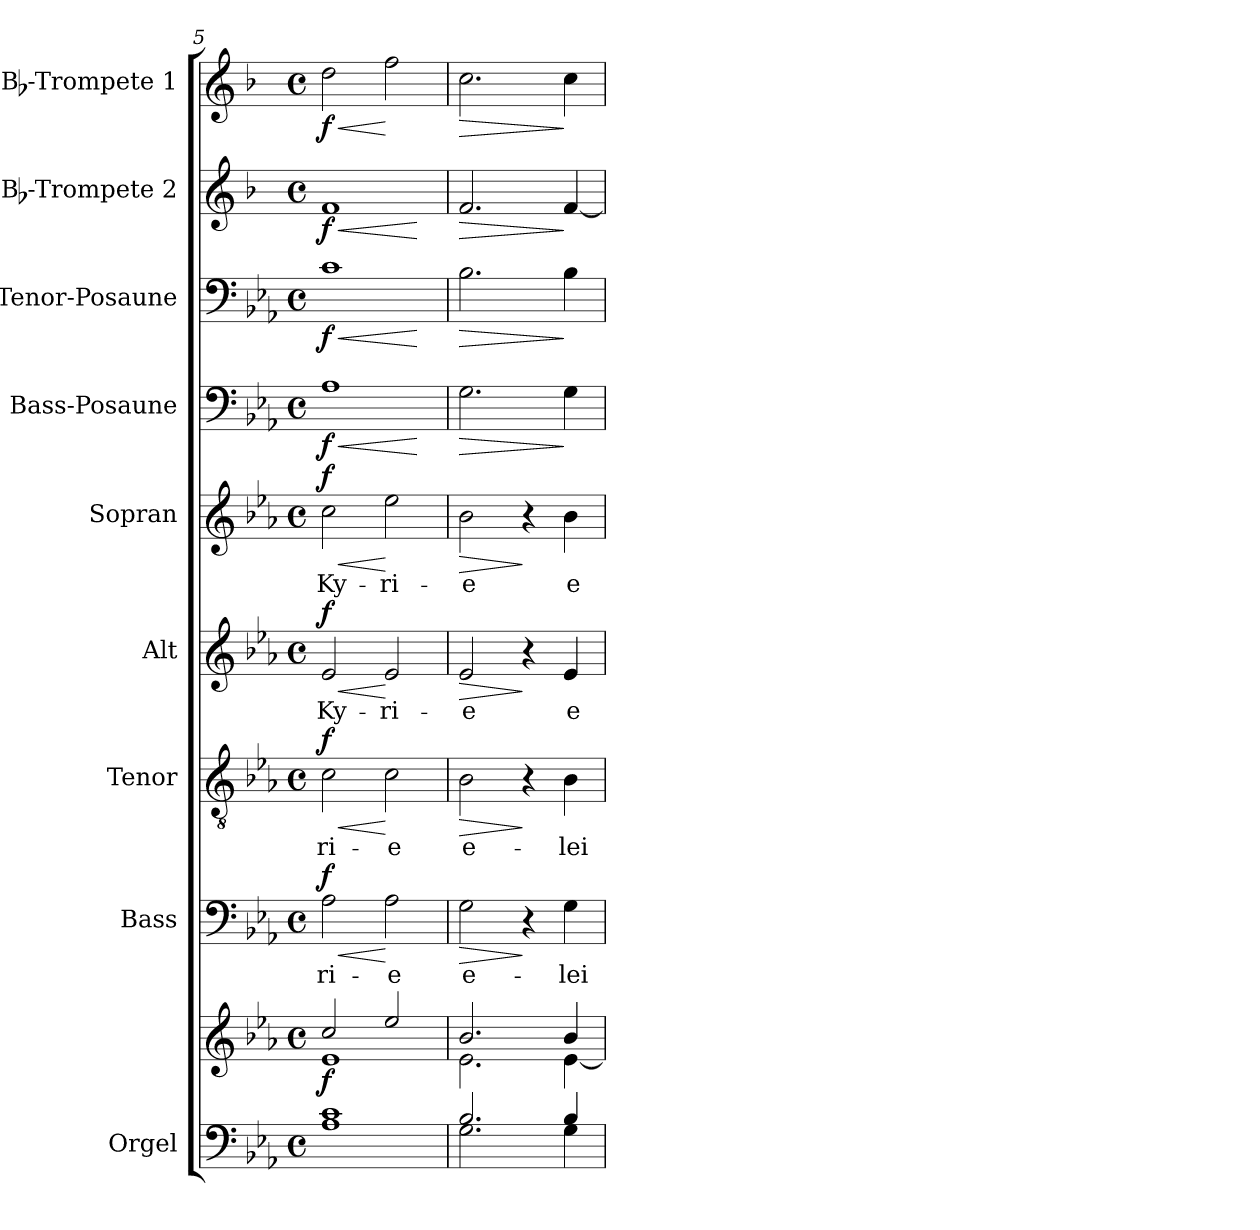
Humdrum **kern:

**kern	**kern	**dynam	**kern	**text	**dynam	**kern	**text	**dynam	**kern	**text	**dynam	**kern	**text	**dynam	**kern	**dynam	**kern	**dynam	**kern	**dynam	**kern	**dynam
*part9	*part9	*part9	*part8	*part8	*part8	*part7	*part7	*part7	*part6	*part6	*part6	*part5	*part5	*part5	*part4	*part4	*part3	*part3	*part2	*part2	*part1	*part1
*staff10	*staff9	*staff9/10	*staff8	*staff8	*staff8	*staff7	*staff7	*staff7	*staff6	*staff6	*staff6	*staff5	*staff5	*staff5	*staff4	*staff4	*staff3	*staff3	*staff2	*staff2	*staff1	*staff1
*I"Orgel	*	*	*I"Bass	*	*	*I"Tenor	*	*	*I"Alt	*	*	*I"Sopran	*	*	*I"Bass-Posaune	*	*I"Tenor-Posaune	*	*I"Bb-Trompete 2	*	*I"Bb-Trompete 1	*
*I'Org.	*	*	*I'B.	*	*	*I'T.	*	*	*I'A.	*	*	*I'S.	*	*	*I'B. Pos.	*	*I'T. Pos.	*	*I'Trp. 2	*	*I'Trp. 1	*
!!LO:PB:g=z
*clefF4	*clefG2	*	*clefF4	*	*	*clefGv2	*	*	*clefG2	*	*	*clefG2	*	*	*clefF4	*	*clefF4	*	*clefG2	*	*clefG2	*
*	*	*	*	*	*	*	*	*	*	*	*	*	*	*	*	*	*	*	*ITrd1c2	*	*ITrd1c2	*
*k[b-e-a-]	*k[b-e-a-]	*	*k[b-e-a-]	*	*	*k[b-e-a-]	*	*	*k[b-e-a-]	*	*	*k[b-e-a-]	*	*	*k[b-e-a-]	*	*k[b-e-a-]	*	*k[b-e-a-]	*	*k[b-e-a-]	*
*E-:	*E-:	*	*E-:	*	*	*E-:	*	*	*E-:	*	*	*E-:	*	*	*E-:	*	*E-:	*	*E-:	*	*E-:	*
*M4/4	*M4/4	*	*M4/4	*	*	*M4/4	*	*	*M4/4	*	*	*M4/4	*	*	*M4/4	*	*M4/4	*	*M4/4	*	*M4/4	*
*met(c)	*met(c)	*	*met(c)	*	*	*met(c)	*	*	*met(c)	*	*	*met(c)	*	*	*met(c)	*	*met(c)	*	*met(c)	*	*met(c)	*
=5	=5	=5	=5	=5	=5	=5	=5	=5	=5	=5	=5	=5	=5	=5	=5	=5	=5	=5	=5	=5	=5	=5
*^	*^	*	*	*	*	*	*	*	*	*	*	*	*	*	*	*	*	*	*	*	*	*
!	!	!	!	!LO:DY:b	!	!LO:LY:b	!LO:HP:b	!	!LO:LY:b	!LO:HP:b	!	!LO:LY:b	!LO:HP:b	!	!LO:LY:b	!LO:HP:b	!	!LO:HP:b	!	!LO:HP:b	!	!LO:HP:b	!	!LO:HP:b
!	!	!	!	!	!	!	!LO:DY:n=1:a	!	!	!LO:DY:n=1:a	!	!	!LO:DY:n=1:a	!	!	!LO:DY:n=1:a	!	!LO:DY:n=1:b	!	!LO:DY:n=1:b	!	!LO:DY:n=1:b	!	!LO:DY:n=1:b
1c	1A-	2cc/	1e-	f	2A-\	-ri-	< f	2c\	-ri-	< f	2e-/	Ky-	< f	2cc\	Ky-	< f	1A-	< f	1c	< f	1e-	< f	2cc\	< f
!	!	!	!	!	!	!LO:LY:b	!	!	!LO:LY:b	!	!	!LO:LY:b	!	!	!LO:LY:b	!	!	!	!	!	!	!	!	!
.	.	2ee-/	.	.	2A-\	-e	[	2c\	-e	[	2e-/	-ri-	[	2ee-\	-ri-	[	.	.	.	.	.	.	2ee-\	[
*v	*v	*	*	*	*	*	*	*	*	*	*	*	*	*	*	*	*	*	*	*	*	*	*	*
*	*v	*v	*	*	*	*	*	*	*	*	*	*	*	*	*	*	*	*	*	*	*	*	*
.	.	.	.	.	.	.	.	.	.	.	.	.	.	.	.	[	.	[	.	[	.	.
=6	=6	=6	=6	=6	=6	=6	=6	=6	=6	=6	=6	=6	=6	=6	=6	=6	=6	=6	=6	=6	=6	=6
*^	*^	*	*	*	*	*	*	*	*	*	*	*	*	*	*	*	*	*	*	*	*	*
!	!	!	!	!	!	!LO:LY:b	!LO:HP:b	!	!LO:LY:b	!LO:HP:b	!	!LO:LY:b	!LO:HP:b	!	!LO:LY:b	!LO:HP:b	!	!LO:HP:b	!	!LO:HP:b	!	!LO:HP:b	!	!LO:HP:b
2.B-/	2.G\	2.b-/	2.e-\	.	2G\	e-	>	2B-\	e-	>	2e-/	-e	>	2b-\	-e	>	2.G\	>	2.B-\	>	2.e-/	>	2.b-\	>
.	.	.	.	.	4r	.	]	4r	.	]	4r	.	]	4r	.	]	.	.	.	.	.	.	.	.
!	!	!	!	!	!	!LO:LY:b	!	!	!LO:LY:b	!	!	!LO:LY:b	!	!	!LO:LY:b	!	!	!	!	!	!	!	!	!
4B-/	4G\	4b-/	[<4e-\	.	4G\	-lei-	.	4B-\	-lei-	.	4e-/	e-	.	4b-\	e-	.	4G\	]	4B-\	]	[4e-/	]	4b-\	]
*v	*v	*	*	*	*	*	*	*	*	*	*	*	*	*	*	*	*	*	*	*	*	*	*	*
*	*v	*v	*	*	*	*	*	*	*	*	*	*	*	*	*	*	*	*	*	*	*	*	*
=	=	=	=	=	=	=	=	=	=	=	=	=	=	=	=	=	=	=	=	=	=	=
*-	*-	*-	*-	*-	*-	*-	*-	*-	*-	*-	*-	*-	*-	*-	*-	*-	*-	*-	*-	*-	*-	*-
